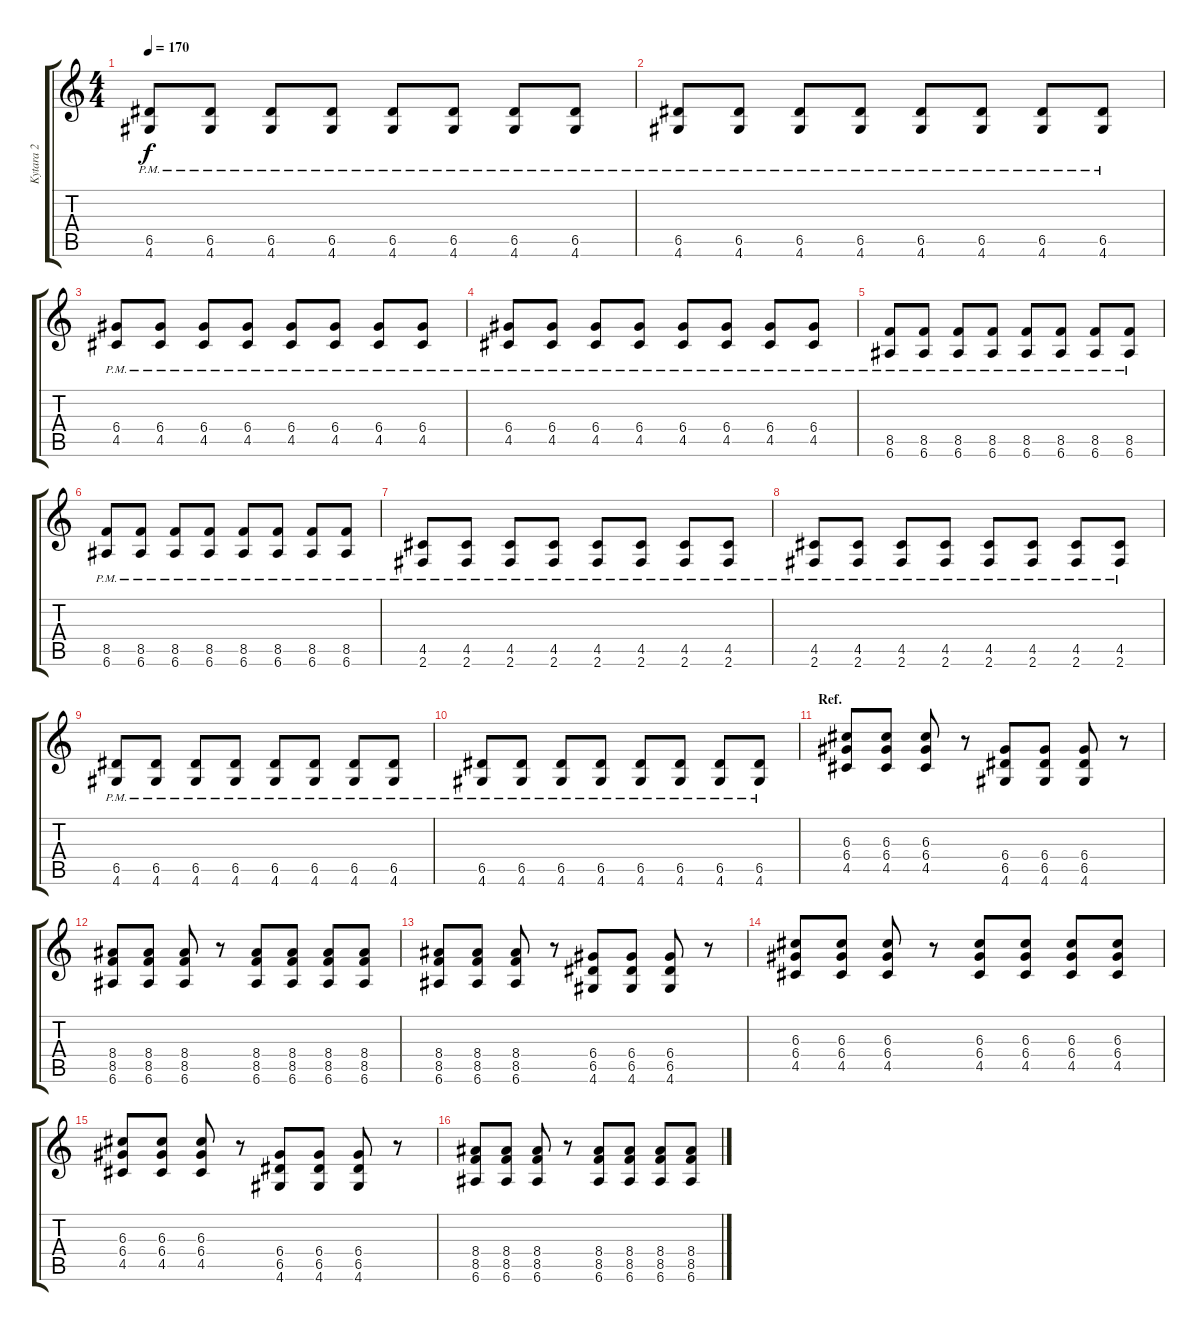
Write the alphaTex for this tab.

\track ("Kytara 2" "Kytara 2") {instrument distortionguitar}
\staff {score tabs}
\tuning (E4 B3 G3 D3 A2 E2) {hide}
\ts (4 4)
\tempo 170
\clef g2
\ks c
(6.5{pm} 4.6{pm}).8{dy f} (6.5{pm} 4.6{pm}).8 (6.5{pm} 4.6{pm}).8 (6.5{pm} 4.6{pm}).8 (6.5{pm} 4.6{pm}).8 (6.5{pm} 4.6{pm}).8 (6.5{pm} 4.6{pm}).8 (6.5{pm} 4.6{pm}).8 |
(6.5{pm} 4.6{pm}).8 (6.5{pm} 4.6{pm}).8 (6.5{pm} 4.6{pm}).8 (6.5{pm} 4.6{pm}).8 (6.5{pm} 4.6{pm}).8 (6.5{pm} 4.6{pm}).8 (6.5{pm} 4.6{pm}).8 (6.5{pm} 4.6{pm}).8 |
(6.4{pm} 4.5{pm}).8 (6.4{pm} 4.5{pm}).8 (6.4{pm} 4.5{pm}).8 (6.4{pm} 4.5{pm}).8 (6.4{pm} 4.5{pm}).8 (6.4{pm} 4.5{pm}).8 (6.4{pm} 4.5{pm}).8 (6.4{pm} 4.5{pm}).8 |
(6.4{pm} 4.5{pm}).8 (6.4{pm} 4.5{pm}).8 (6.4{pm} 4.5{pm}).8 (6.4{pm} 4.5{pm}).8 (6.4{pm} 4.5{pm}).8 (6.4{pm} 4.5{pm}).8 (6.4{pm} 4.5{pm}).8 (6.4{pm} 4.5{pm}).8 |
(8.5{pm} 6.6{pm}).8 (8.5{pm} 6.6{pm}).8 (8.5{pm} 6.6{pm}).8 (8.5{pm} 6.6{pm}).8 (8.5{pm} 6.6{pm}).8 (8.5{pm} 6.6{pm}).8 (8.5{pm} 6.6{pm}).8 (8.5{pm} 6.6{pm}).8 |
(8.5{pm} 6.6{pm}).8 (8.5{pm} 6.6{pm}).8 (8.5{pm} 6.6{pm}).8 (8.5{pm} 6.6{pm}).8 (8.5{pm} 6.6{pm}).8 (8.5{pm} 6.6{pm}).8 (8.5{pm} 6.6{pm}).8 (8.5{pm} 6.6{pm}).8 |
(4.5{pm} 2.6{pm}).8 (4.5{pm} 2.6{pm}).8 (4.5{pm} 2.6{pm}).8 (4.5{pm} 2.6{pm}).8 (4.5{pm} 2.6{pm}).8 (4.5{pm} 2.6{pm}).8 (4.5{pm} 2.6{pm}).8 (4.5{pm} 2.6{pm}).8 |
(4.5{pm} 2.6{pm}).8 (4.5{pm} 2.6{pm}).8 (4.5{pm} 2.6{pm}).8 (4.5{pm} 2.6{pm}).8 (4.5{pm} 2.6{pm}).8 (4.5{pm} 2.6{pm}).8 (4.5{pm} 2.6{pm}).8 (4.5{pm} 2.6{pm}).8 |
(6.5{pm} 4.6{pm}).8 (6.5{pm} 4.6{pm}).8 (6.5{pm} 4.6{pm}).8 (6.5{pm} 4.6{pm}).8 (6.5{pm} 4.6{pm}).8 (6.5{pm} 4.6{pm}).8 (6.5{pm} 4.6{pm}).8 (6.5{pm} 4.6{pm}).8 |
(6.5{pm} 4.6{pm}).8 (6.5{pm} 4.6{pm}).8 (6.5{pm} 4.6{pm}).8 (6.5{pm} 4.6{pm}).8 (6.5{pm} 4.6{pm}).8 (6.5{pm} 4.6{pm}).8 (6.5{pm} 4.6{pm}).8 (6.5{pm} 4.6{pm}).8 |
\section ("" "Ref.")
(6.3 6.4 4.5).8 (6.3 6.4 4.5).8 (6.3 6.4 4.5).8 r.8 (6.4 6.5 4.6).8 (6.4 6.5 4.6).8 (6.4 6.5 4.6).8 r.8 |
(8.4 8.5 6.6).8 (8.4 8.5 6.6).8 (8.4 8.5 6.6).8 r.8 (8.4 8.5 6.6).8 (8.4 8.5 6.6).8 (8.4 8.5 6.6).8 (8.4 8.5 6.6).8 |
(8.4 8.5 6.6).8 (8.4 8.5 6.6).8 (8.4 8.5 6.6).8 r.8 (6.4 6.5 4.6).8 (6.4 6.5 4.6).8 (6.4 6.5 4.6).8 r.8 |
(6.3 6.4 4.5).8 (6.3 6.4 4.5).8 (6.3 6.4 4.5).8 r.8 (6.3 6.4 4.5).8 (6.3 6.4 4.5).8 (6.3 6.4 4.5).8 (6.3 6.4 4.5).8 |
(6.3 6.4 4.5).8 (6.3 6.4 4.5).8 (6.3 6.4 4.5).8 r.8 (6.4 6.5 4.6).8 (6.4 6.5 4.6).8 (6.4 6.5 4.6).8 r.8 |
(8.4 8.5 6.6).8 (8.4 8.5 6.6).8 (8.4 8.5 6.6).8 r.8 (8.4 8.5 6.6).8 (8.4 8.5 6.6).8 (8.4 8.5 6.6).8 (8.4 8.5 6.6).8
